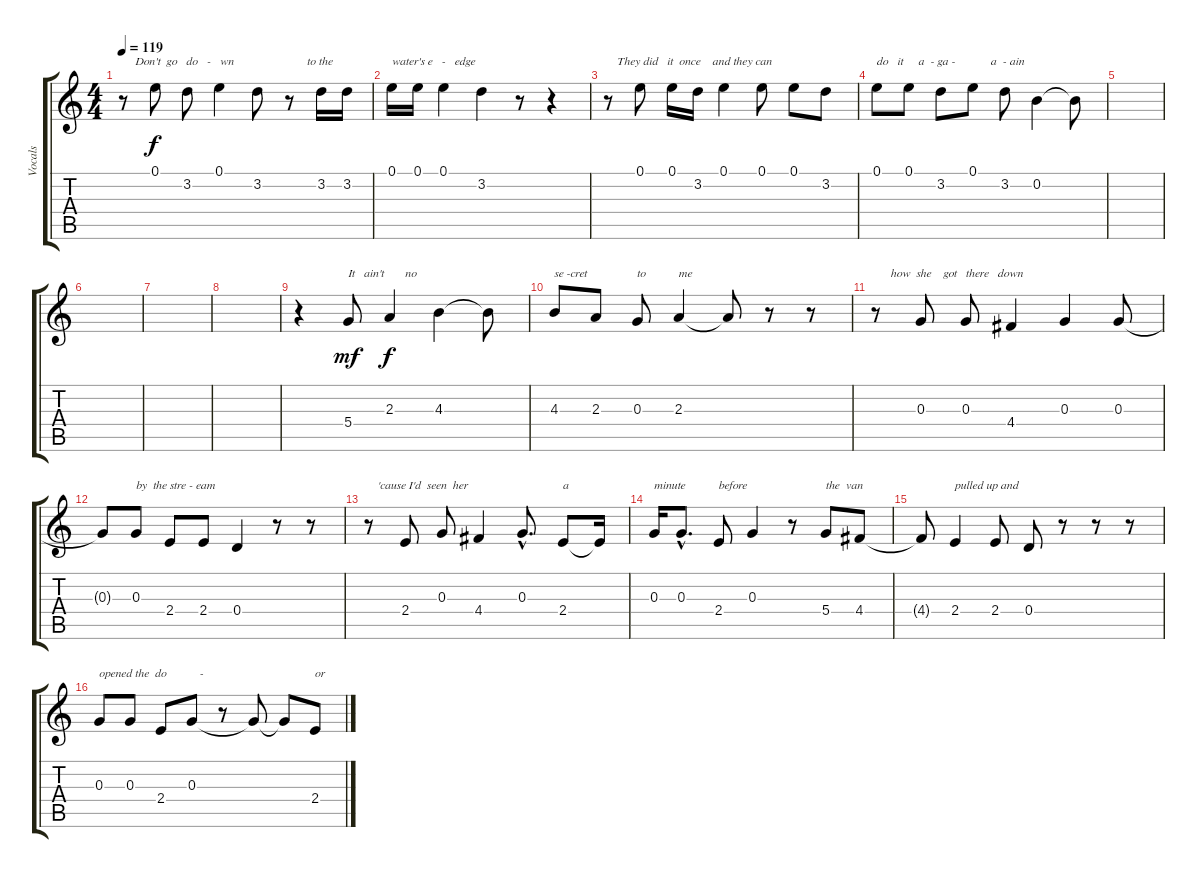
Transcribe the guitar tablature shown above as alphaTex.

\track ("Vocals" "Vocals") {instrument contrabass}
\staff {score tabs}
\tuning (E4 B3 G3 D3 A2 E2) {hide}
\ts (4 4)
\tempo 119
\clef g2
\ks c
r.8{txt "    Don't  go   do   -   wn" dy f} 0.1.8 3.2.8 0.1.4 3.2.8 r.8{txt "      to the"} 3.2.16 3.2.16 |
0.1.16{txt "water's e   -   edge"} 0.1.16 0.1.4 3.2.4 r.8 r.4 |
r.8{txt "   They did   it  once    and they can"} 0.1.8 0.1.16 3.2.16 0.1.4 0.1.8 0.1.8 3.2.8 |
0.1.8{txt "do   it     a  - ga -"} 0.1.8 3.2.8 0.1.8{txt "      a  - ain"} 3.2.8 0.2.4 0.2{t}.8 |
|
|
|
|
r.4 5.4.8{txt "It   ain't       no" dy mf} 2.3.4{dy f} 4.3.4 4.3{t}.8 |
4.3.8{txt "se -cret"} 2.3.8 0.3.8{txt "to"} 2.3.4{txt "me"} 2.3{t}.8 r.8 r.8 |
r.8{txt "     how  she    got   there   down"} 0.3.8 0.3.8 4.4.4 0.3.4 0.3.8 |
0.3{t}.8 0.3.8{txt "by  the stre - eam"} 2.4.8 2.4.8 0.4.4 r.8 r.8 |
r.8{txt "   'cause I'd  seen  her"} 2.4.8 0.3.8 4.4.4 0.3{hac}.8{d} 2.4.8{txt "a"} 2.4{t}.16 |
0.3.16{txt "minute"} 0.3{hac}.8{d} 2.4.8{txt "before"} 0.3.4 r.8 5.4.8{txt "the  van"} 4.4.8 |
4.4{t}.8 2.4.4{txt "pulled up and"} 2.4.8 0.4.8 r.8 r.8 r.8 |
0.3.8{txt "opened the  do           -"} 0.3.8 2.4.8 0.3.8 r.8 0.3{t}.8 0.3{t}.8 2.4.8{txt "or"}
